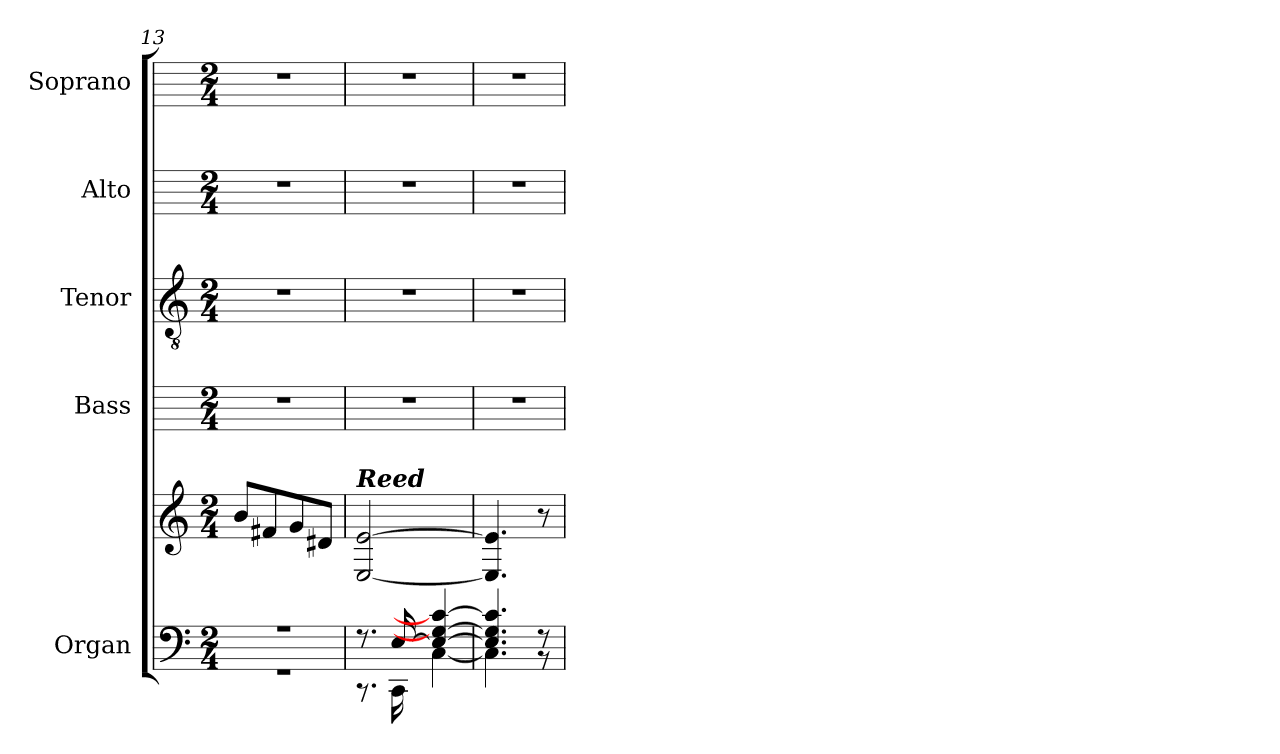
**kern	**kern	**kern	**kern	**kern	**kern
*part5	*part5	*part4	*part3	*part2	*part1
*staff6	*staff5	*staff4	*staff3	*staff2	*staff1
*I"Organ	*	*I"Bass	*I"Tenor	*I"Alto	*I"Soprano
*	*	*I'B	*I'T	*I'A	*I'S
*clefF4	*clefG2	*	*clefGv2	*	*
*k[]	*k[]	*	*k[]	*	*
*C:	*C:	*	*C:	*	*
*M2/4	*M2/4	*M2/4	*M2/4	*M2/4	*M2/4
=13	=13	=13	=13	=13	=13
*^	*	*	*	*	*
!LO:N:vis=1	!LO:N:vis=1	!	!	!LO:N:vis=1	!	!
2r	2r	8bL	2r	2r	2r	2r
.	.	8f#X	.	.	.	.
.	.	8g	.	.	.	.
.	.	8d#XJ	.	.	.	.
=14	=14	=14	=14	=14	=14	=14
!	!	!LO:TX:a:Bi:t=Reed	!	!	!	!
!	!	!	!	!LO:N:vis=1	!	!
8.r	8.r	[2E [2e	2r	2r	2r	2r
[16E/	16CC\	.	.	.	.	.
4E/_ 4G/_ 4c/_	[4C\	.	.	.	.	.
=15	=15	=15	=15	=15	=15	=15
!	!	!	!	!LO:N:vis=1	!	!
4.E/] 4.G/] 4.c/]	4.C\]	4.E] 4.e]	2r	2r	2r	2r
8r	8r	8r	.	.	.	.
*v	*v	*	*	*	*	*
=	=	=	=	=	=
*-	*-	*-	*-	*-	*-
